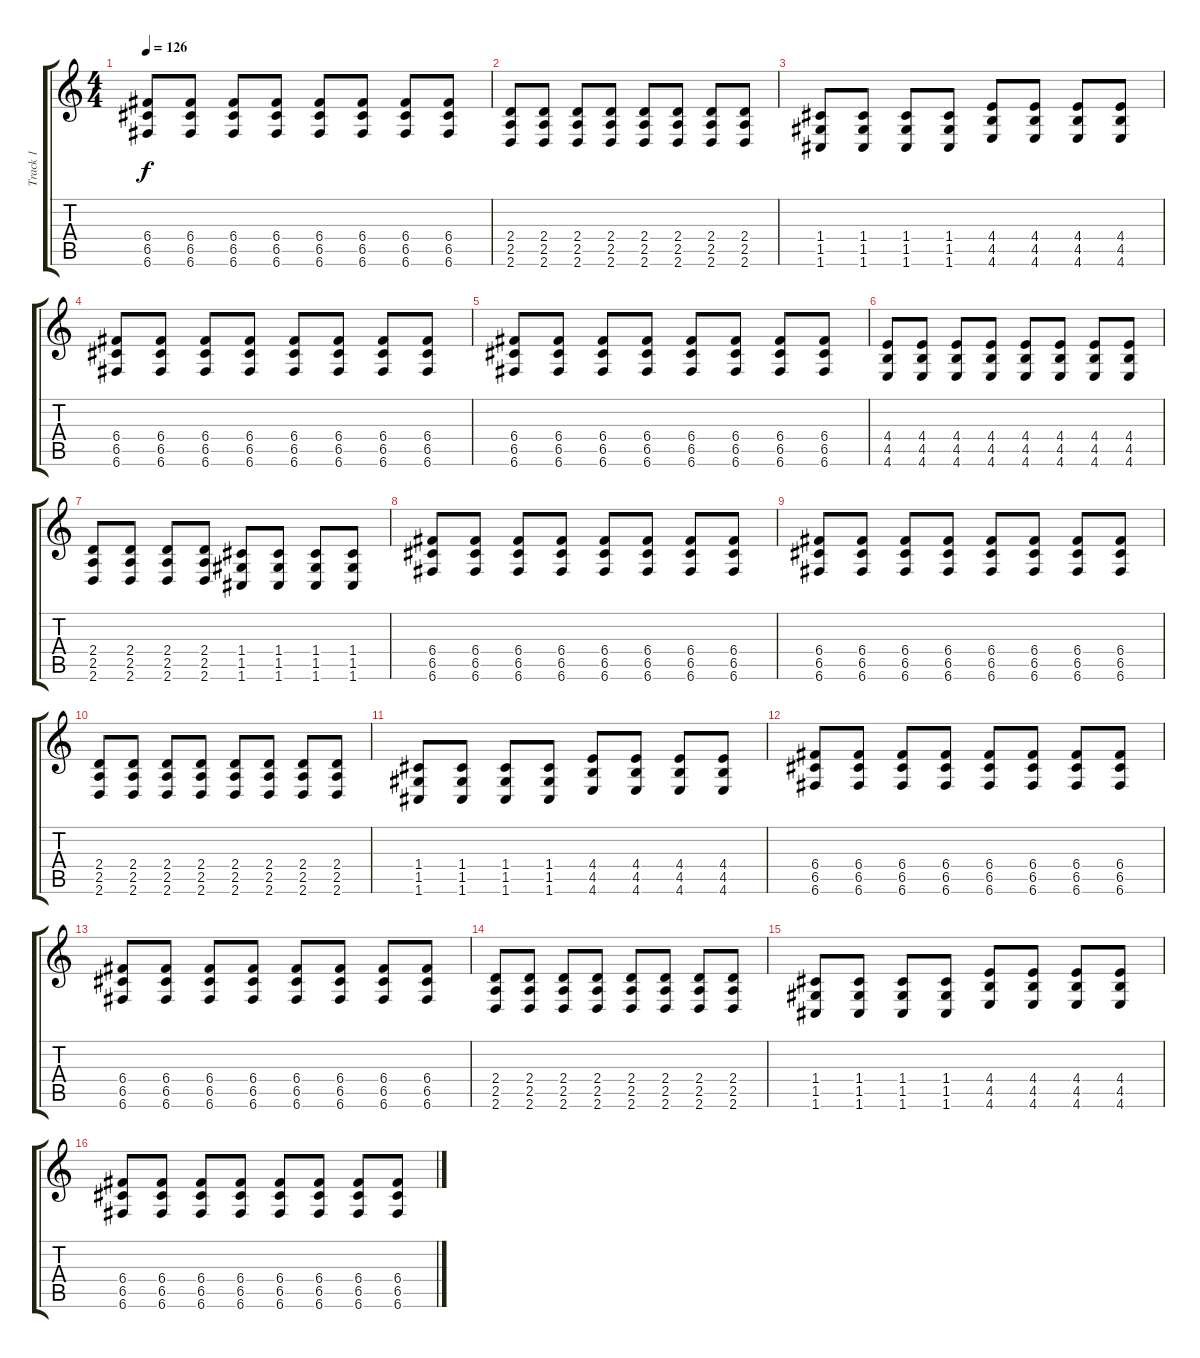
\track ("Track 1" "Track 1") {instrument electricguitarjazz}
\staff {score tabs}
\tuning (D4 A3 F3 C3 G2 C2) {hide}
\ts (4 4)
\tempo 126
\clef g2
\ks c
(6.4 6.5 6.6).8{dy f} (6.4 6.5 6.6).8 (6.4 6.5 6.6).8 (6.4 6.5 6.6).8 (6.4 6.5 6.6).8 (6.4 6.5 6.6).8 (6.4 6.5 6.6).8 (6.4 6.5 6.6).8 |
(2.4 2.5 2.6).8 (2.4 2.5 2.6).8 (2.4 2.5 2.6).8 (2.4 2.5 2.6).8 (2.4 2.5 2.6).8 (2.4 2.5 2.6).8 (2.4 2.5 2.6).8 (2.4 2.5 2.6).8 |
(1.4 1.5 1.6).8 (1.4 1.5 1.6).8 (1.4 1.5 1.6).8 (1.4 1.5 1.6).8 (4.4 4.5 4.6).8 (4.4 4.5 4.6).8 (4.4 4.5 4.6).8 (4.4 4.5 4.6).8 |
(6.4 6.5 6.6).8{instrument distortionguitar} (6.4 6.5 6.6).8 (6.4 6.5 6.6).8 (6.4 6.5 6.6).8 (6.4 6.5 6.6).8 (6.4 6.5 6.6).8 (6.4 6.5 6.6).8 (6.4 6.5 6.6).8 |
(6.4 6.5 6.6).8 (6.4 6.5 6.6).8 (6.4 6.5 6.6).8 (6.4 6.5 6.6).8 (6.4 6.5 6.6).8 (6.4 6.5 6.6).8 (6.4 6.5 6.6).8 (6.4 6.5 6.6).8 |
(4.4 4.5 4.6).8 (4.4 4.5 4.6).8 (4.4 4.5 4.6).8 (4.4 4.5 4.6).8 (4.4 4.5 4.6).8 (4.4 4.5 4.6).8 (4.4 4.5 4.6).8 (4.4 4.5 4.6).8 |
(2.4 2.5 2.6).8 (2.4 2.5 2.6).8 (2.4 2.5 2.6).8 (2.4 2.5 2.6).8 (1.4 1.5 1.6).8 (1.4 1.5 1.6).8 (1.4 1.5 1.6).8 (1.4 1.5 1.6).8 |
(6.4 6.5 6.6).8{instrument distortionguitar} (6.4 6.5 6.6).8 (6.4 6.5 6.6).8 (6.4 6.5 6.6).8 (6.4 6.5 6.6).8 (6.4 6.5 6.6).8 (6.4 6.5 6.6).8 (6.4 6.5 6.6).8 |
(6.4 6.5 6.6).8 (6.4 6.5 6.6).8 (6.4 6.5 6.6).8 (6.4 6.5 6.6).8 (6.4 6.5 6.6).8 (6.4 6.5 6.6).8 (6.4 6.5 6.6).8 (6.4 6.5 6.6).8 |
(2.4 2.5 2.6).8 (2.4 2.5 2.6).8 (2.4 2.5 2.6).8 (2.4 2.5 2.6).8 (2.4 2.5 2.6).8 (2.4 2.5 2.6).8 (2.4 2.5 2.6).8 (2.4 2.5 2.6).8 |
(1.4 1.5 1.6).8 (1.4 1.5 1.6).8 (1.4 1.5 1.6).8 (1.4 1.5 1.6).8 (4.4 4.5 4.6).8 (4.4 4.5 4.6).8 (4.4 4.5 4.6).8 (4.4 4.5 4.6).8 |
(6.4 6.5 6.6).8{instrument distortionguitar} (6.4 6.5 6.6).8 (6.4 6.5 6.6).8 (6.4 6.5 6.6).8 (6.4 6.5 6.6).8 (6.4 6.5 6.6).8 (6.4 6.5 6.6).8 (6.4 6.5 6.6).8 |
(6.4 6.5 6.6).8 (6.4 6.5 6.6).8 (6.4 6.5 6.6).8 (6.4 6.5 6.6).8 (6.4 6.5 6.6).8 (6.4 6.5 6.6).8 (6.4 6.5 6.6).8 (6.4 6.5 6.6).8 |
(2.4 2.5 2.6).8 (2.4 2.5 2.6).8 (2.4 2.5 2.6).8 (2.4 2.5 2.6).8 (2.4 2.5 2.6).8 (2.4 2.5 2.6).8 (2.4 2.5 2.6).8 (2.4 2.5 2.6).8 |
(1.4 1.5 1.6).8 (1.4 1.5 1.6).8 (1.4 1.5 1.6).8 (1.4 1.5 1.6).8 (4.4 4.5 4.6).8 (4.4 4.5 4.6).8 (4.4 4.5 4.6).8 (4.4 4.5 4.6).8 |
(6.4 6.5 6.6).8{instrument distortionguitar} (6.4 6.5 6.6).8 (6.4 6.5 6.6).8 (6.4 6.5 6.6).8 (6.4 6.5 6.6).8 (6.4 6.5 6.6).8 (6.4 6.5 6.6).8 (6.4 6.5 6.6).8
